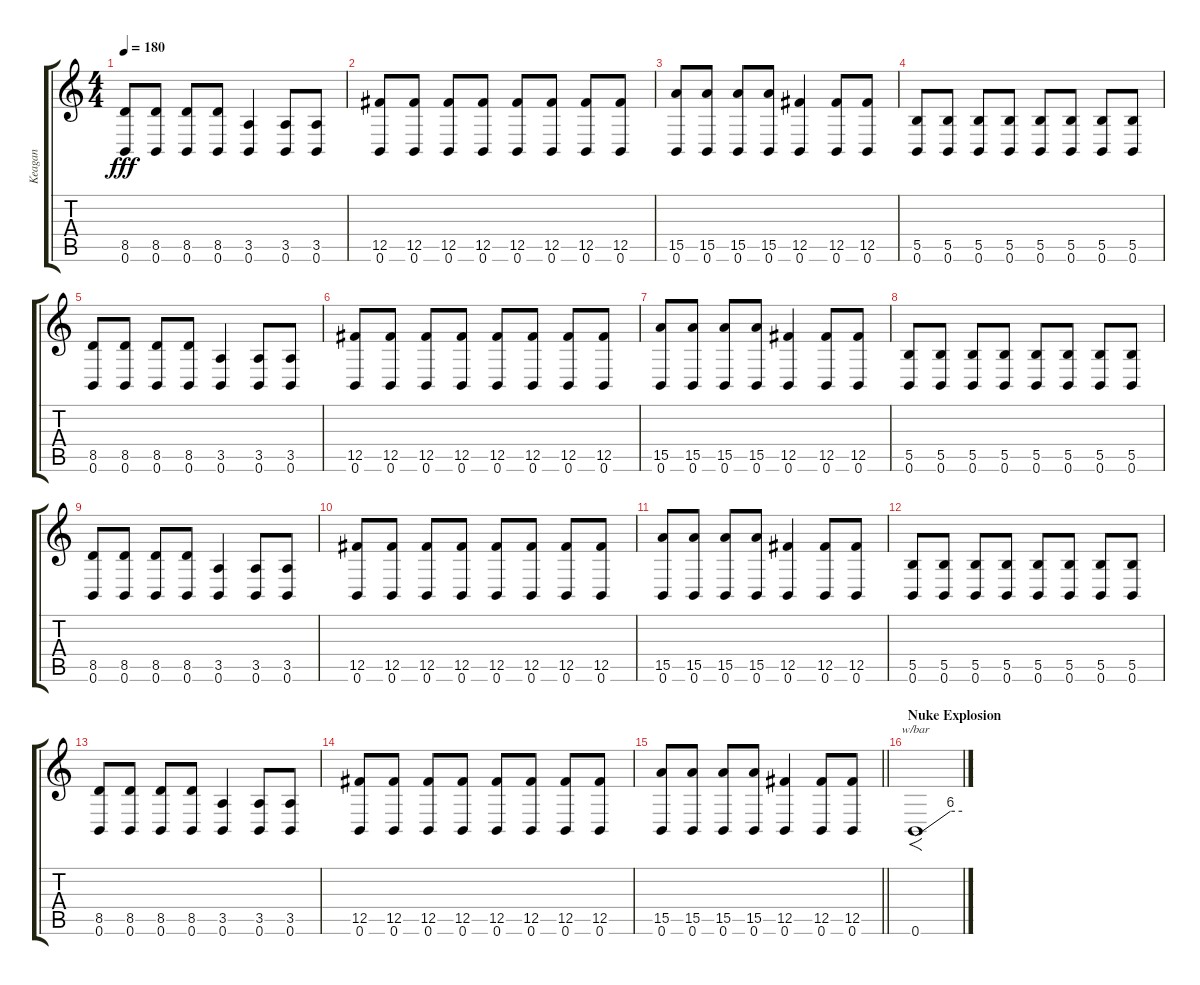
\track ("Keagan" "Keagan") {instrument overdrivenguitar}
\staff {score tabs}
\tuning (Db4 Ab3 E3 B2 Gb2 B1) {hide}
\ts (4 4)
\tempo 180
\clef g2
\ks c
(8.5 0.6).8{dy fff} (8.5 0.6).8 (8.5 0.6).8 (8.5 0.6).8 (3.5 0.6).4 (3.5 0.6).8 (3.5 0.6).8 |
(12.5 0.6).8 (12.5 0.6).8 (12.5 0.6).8 (12.5 0.6).8 (12.5 0.6).8 (12.5 0.6).8 (12.5 0.6).8 (12.5 0.6).8 |
(15.5 0.6).8 (15.5 0.6).8 (15.5 0.6).8 (15.5 0.6).8 (12.5 0.6).4 (12.5 0.6).8 (12.5 0.6).8 |
(5.5 0.6).8 (5.5 0.6).8 (5.5 0.6).8 (5.5 0.6).8 (5.5 0.6).8 (5.5 0.6).8 (5.5 0.6).8 (5.5 0.6).8 |
(8.5 0.6).8 (8.5 0.6).8 (8.5 0.6).8 (8.5 0.6).8 (3.5 0.6).4 (3.5 0.6).8 (3.5 0.6).8 |
(12.5 0.6).8 (12.5 0.6).8 (12.5 0.6).8 (12.5 0.6).8 (12.5 0.6).8 (12.5 0.6).8 (12.5 0.6).8 (12.5 0.6).8 |
(15.5 0.6).8 (15.5 0.6).8 (15.5 0.6).8 (15.5 0.6).8 (12.5 0.6).4 (12.5 0.6).8 (12.5 0.6).8 |
(5.5 0.6).8 (5.5 0.6).8 (5.5 0.6).8 (5.5 0.6).8 (5.5 0.6).8 (5.5 0.6).8 (5.5 0.6).8 (5.5 0.6).8 |
(8.5 0.6).8 (8.5 0.6).8 (8.5 0.6).8 (8.5 0.6).8 (3.5 0.6).4 (3.5 0.6).8 (3.5 0.6).8 |
(12.5 0.6).8 (12.5 0.6).8 (12.5 0.6).8 (12.5 0.6).8 (12.5 0.6).8 (12.5 0.6).8 (12.5 0.6).8 (12.5 0.6).8 |
(15.5 0.6).8 (15.5 0.6).8 (15.5 0.6).8 (15.5 0.6).8 (12.5 0.6).4 (12.5 0.6).8 (12.5 0.6).8 |
(5.5 0.6).8 (5.5 0.6).8 (5.5 0.6).8 (5.5 0.6).8 (5.5 0.6).8 (5.5 0.6).8 (5.5 0.6).8 (5.5 0.6).8 |
(8.5 0.6).8 (8.5 0.6).8 (8.5 0.6).8 (8.5 0.6).8 (3.5 0.6).4 (3.5 0.6).8 (3.5 0.6).8 |
(12.5 0.6).8 (12.5 0.6).8 (12.5 0.6).8 (12.5 0.6).8 (12.5 0.6).8 (12.5 0.6).8 (12.5 0.6).8 (12.5 0.6).8 |
\barLineRight lightlight
(15.5 0.6).8 (15.5 0.6).8 (15.5 0.6).8 (15.5 0.6).8 (12.5 0.6).4 (12.5 0.6).8 (12.5 0.6).8 |
\section ("" "Nuke Explosion")
0.6.1{f tbe (custom default 0 0 45 24 60 24) instrument gunshot}
